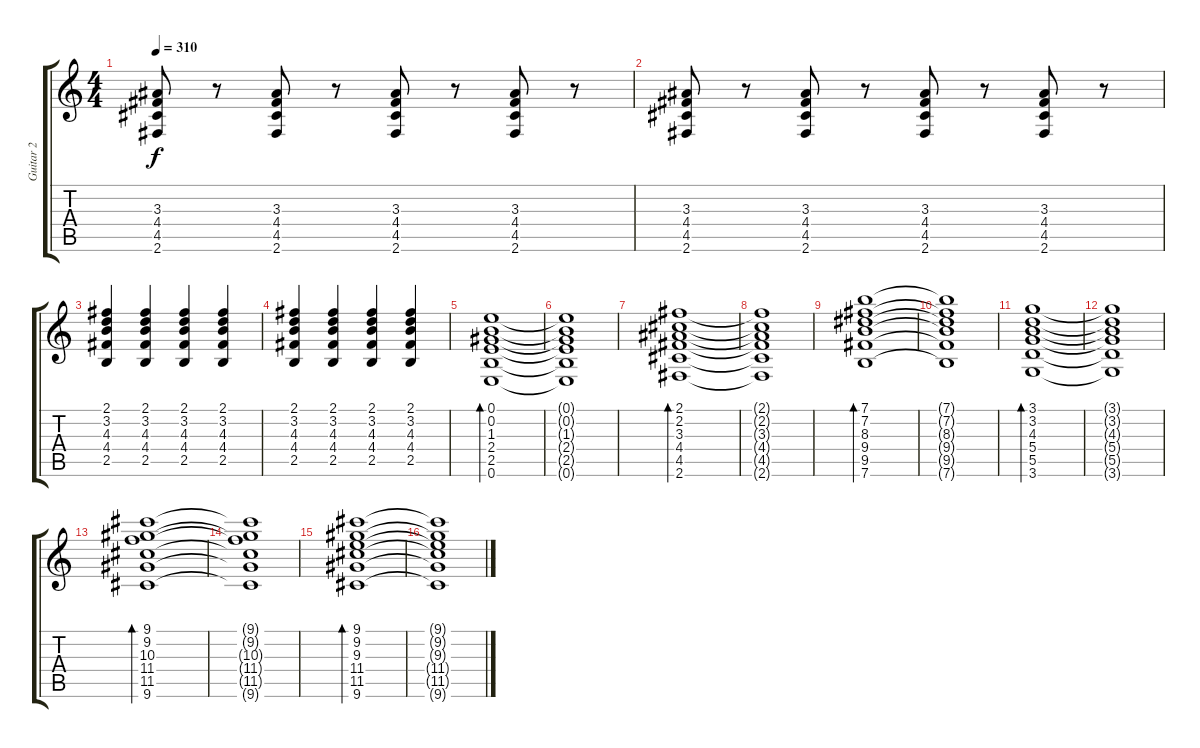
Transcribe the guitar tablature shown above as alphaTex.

\track ("Guitar 2" "Guitar 2") {instrument electricguitarjazz}
\staff {score tabs}
\tuning (E4 B3 G3 D3 A2 E2) {hide}
\ts (4 4)
\tempo 310
\clef g2
\ks c
(3.3 4.4 4.5 2.6).8{dy f} r.8 (3.3 4.4 4.5 2.6).8 r.8 (3.3 4.4 4.5 2.6).8 r.8 (3.3 4.4 4.5 2.6).8 r.8 |
(3.3 4.4 4.5 2.6).8 r.8 (3.3 4.4 4.5 2.6).8 r.8 (3.3 4.4 4.5 2.6).8 r.8 (3.3 4.4 4.5 2.6).8 r.8 |
(2.1 3.2 4.3 4.4 2.5).4 (2.1 3.2 4.3 4.4 2.5).4 (2.1 3.2 4.3 4.4 2.5).4 (2.1 3.2 4.3 4.4 2.5).4 |
(2.1 3.2 4.3 4.4 2.5).4 (2.1 3.2 4.3 4.4 2.5).4 (2.1 3.2 4.3 4.4 2.5).4 (2.1 3.2 4.3 4.4 2.5).4 |
(0.1 0.2 1.3 2.4 2.5 0.6).1{bd 60} |
(0.1{t} 0.2{t} 1.3{t} 2.4{t} 2.5{t} 0.6{t}).1 |
(2.1 2.2 3.3 4.4 4.5 2.6).1{bd 60} |
(2.1{t} 2.2{t} 3.3{t} 4.4{t} 4.5{t} 2.6{t}).1 |
(7.1 7.2 8.3 9.4 9.5 7.6).1{bd 60} |
(7.1{t} 7.2{t} 8.3{t} 9.4{t} 9.5{t} 7.6{t}).1 |
(3.1 3.2 4.3 5.4 5.5 3.6).1{bd 60} |
(3.1{t} 3.2{t} 4.3{t} 5.4{t} 5.5{t} 3.6{t}).1 |
(9.1 9.2 10.3 11.4 11.5 9.6).1{bd 60} |
(9.1{t} 9.2{t} 10.3{t} 11.4{t} 11.5{t} 9.6{t}).1 |
(9.1 9.2 9.3 11.4 11.5 9.6).1{bd 60} |
(9.1{t} 9.2{t} 9.3{t} 11.4{t} 11.5{t} 9.6{t}).1
